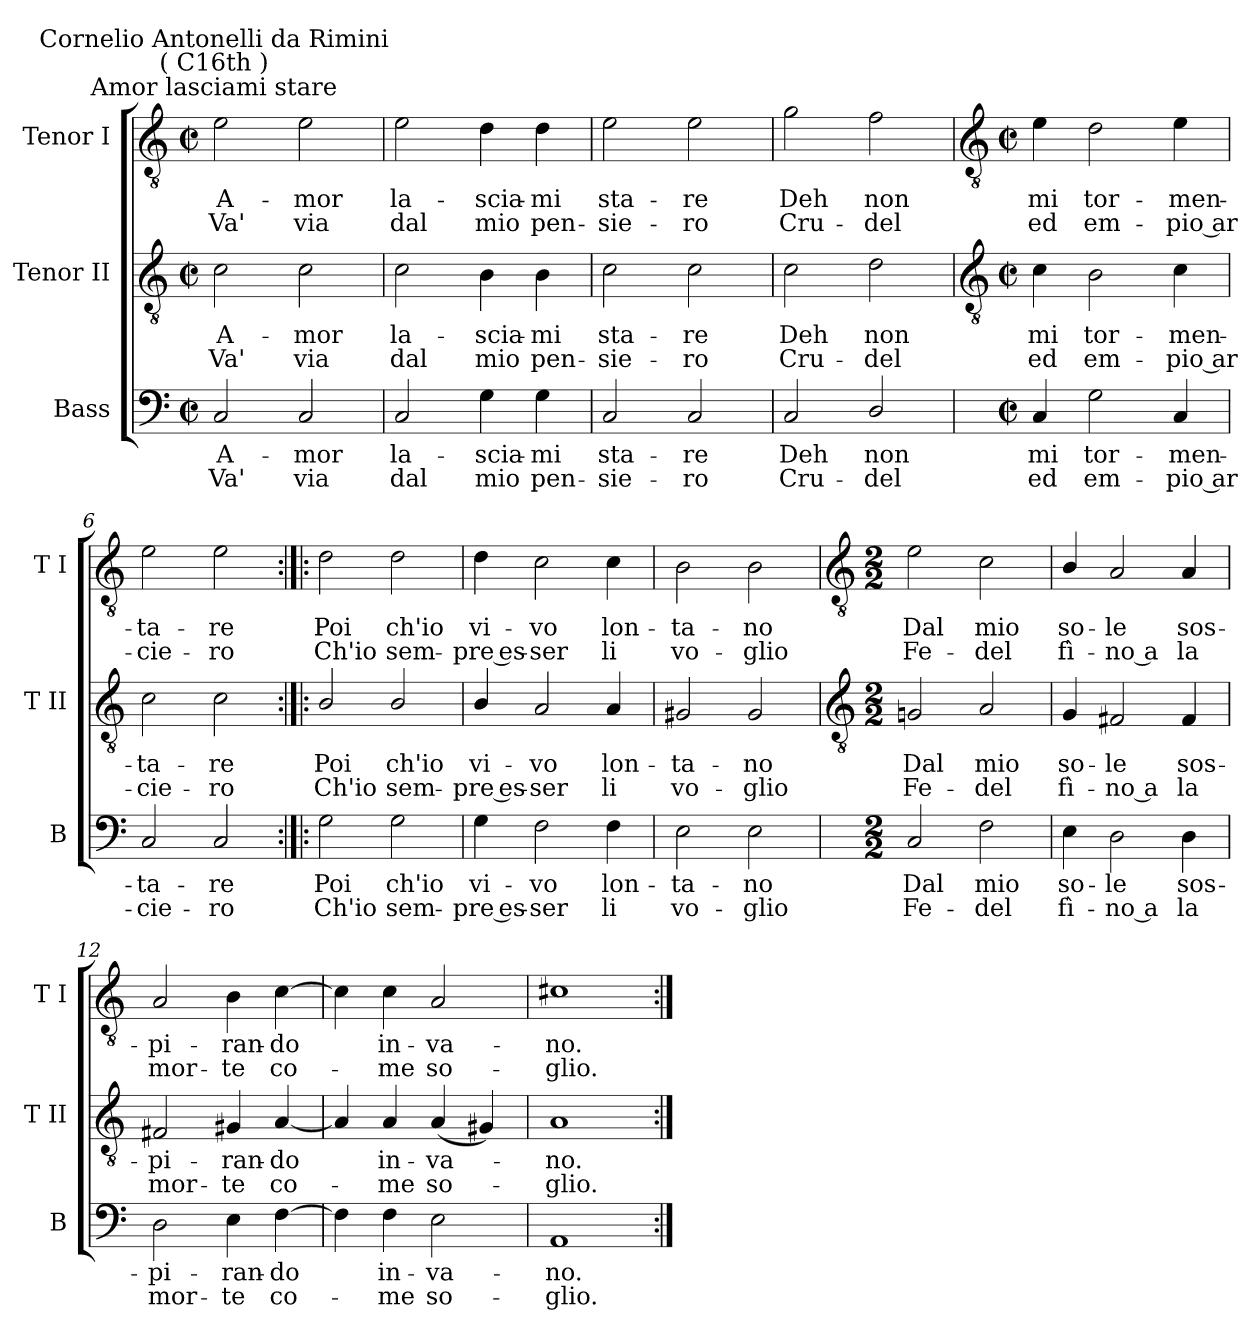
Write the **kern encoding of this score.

**kern	**text	**text	**kern	**text	**text	**kern	**text	**text
*part3	*part3	*part3	*part2	*part2	*part2	*part1	*part1	*part1
*staff3	*staff3	*staff3	*staff2	*staff2	*staff2	*staff1	*staff1	*staff1
*I"Bass	*	*	*I"Tenor II	*	*	*I"Tenor I	*	*
*I'B	*	*	*I'T II	*	*	*I'T I	*	*
*clefF4	*	*	*clefGv2	*	*	*clefGv2	*	*
*k[]	*	*	*k[]	*	*	*k[]	*	*
*C:	*	*	*C:	*	*	*C:	*	*
*M2/2	*	*	*M2/2	*	*	*M2/2	*	*
*met(c|)	*	*	*met(c|)	*	*	*met(c|)	*	*
=1	=1	=1	=1	=1	=1	=1	=1	=1
!	!	!	!	!	!	!LO:TX:a:cj:t=Amor lasciami stare	!	!
!	!	!	!	!	!	!LO:TX:a:cj:t=Cornelio Antonelli da Rimini\n( C16th )	!	!
!	!LO:LY:b	!LO:LY:b	!	!LO:LY:b	!LO:LY:b	!	!LO:LY:b	!LO:LY:b
2C	A-	-Va'	2c	A-	-Va'	2e	A-	-Va'
!	!LO:LY:b	!LO:LY:b	!	!LO:LY:b	!LO:LY:b	!	!LO:LY:b	!LO:LY:b
2C	mor	via	2c	mor	via	2e	mor	via
=2	=2	=2	=2	=2	=2	=2	=2	=2
!	!LO:LY:b	!LO:LY:b	!	!LO:LY:b	!LO:LY:b	!	!LO:LY:b	!LO:LY:b
2C	la-	-dal	2c	la-	-dal	2e	la-	-dal
!	!LO:LY:b	!LO:LY:b	!	!LO:LY:b	!LO:LY:b	!	!LO:LY:b	!LO:LY:b
4G	scia-	-mio	4B	scia-	-mio	4d	scia-	-mio
!	!LO:LY:b	!LO:LY:b	!	!LO:LY:b	!LO:LY:b	!	!LO:LY:b	!LO:LY:b
4G	mi	pen-	4B	mi	pen-	4d	mi	pen-
=3	=3	=3	=3	=3	=3	=3	=3	=3
!	!LO:LY:b	!LO:LY:b	!	!LO:LY:b	!LO:LY:b	!	!LO:LY:b	!LO:LY:b
2C	-sta-	-sie-	2c	-sta-	-sie-	2e	-sta-	-sie-
!	!LO:LY:b	!LO:LY:b	!	!LO:LY:b	!LO:LY:b	!	!LO:LY:b	!LO:LY:b
2C	-re	ro	2c	-re	ro	2e	-re	ro
=4	=4	=4	=4	=4	=4	=4	=4	=4
!	!LO:LY:b	!LO:LY:b	!	!LO:LY:b	!LO:LY:b	!	!LO:LY:b	!LO:LY:b
2C	Deh	Cru-	2c	Deh	Cru-	2g	Deh	Cru-
!	!LO:LY:b	!LO:LY:b	!	!LO:LY:b	!LO:LY:b	!	!LO:LY:b	!LO:LY:b
2D/	-non	del	2d	-non	del	2f	-non	del
!!LO:LB:g=z
=5	=5	=5	=5	=5	=5	=5	=5	=5
*	*	*	*clefGv2	*	*	*clefGv2	*	*
*M2/2	*	*	*M2/2	*	*	*M2/2	*	*
*met(c|)	*	*	*met(c|)	*	*	*met(c|)	*	*
!	!LO:LY:b	!LO:LY:b	!	!LO:LY:b	!LO:LY:b	!	!LO:LY:b	!LO:LY:b
4C	mi	ed	4c	mi	ed	4e	mi	ed
!	!LO:LY:b	!LO:LY:b	!	!LO:LY:b	!LO:LY:b	!	!LO:LY:b	!LO:LY:b
2G	tor-	-em-	2B	tor-	-em-	2d	tor-	-em-
!	!LO:LY:b	!LO:LY:b	!	!LO:LY:b	!LO:LY:b	!	!LO:LY:b	!LO:LY:b
4C	-men-	-pio ar-	4c	-men-	-pio ar-	4e	-men-	-pio ar-
=6	=6	=6	=6	=6	=6	=6	=6	=6
!	!LO:LY:b	!LO:LY:b	!	!LO:LY:b	!LO:LY:b	!	!LO:LY:b	!LO:LY:b
2C	-ta-	-cie-	2c	-ta-	-cie-	2e	-ta-	-cie-
!	!LO:LY:b	!LO:LY:b	!	!LO:LY:b	!LO:LY:b	!	!LO:LY:b	!LO:LY:b
2C	-re	ro	2c	-re	ro	2e	-re	ro
=7:|!|:	=7:|!|:	=7:|!|:	=7:|!|:	=7:|!|:	=7:|!|:	=7:|!|:	=7:|!|:	=7:|!|:
!	!LO:LY:b	!LO:LY:b	!	!LO:LY:b	!LO:LY:b	!	!LO:LY:b	!LO:LY:b
2G	Poi	Ch'io	2B/	Poi	Ch'io	2d	Poi	Ch'io
!	!LO:LY:b	!LO:LY:b	!	!LO:LY:b	!LO:LY:b	!	!LO:LY:b	!LO:LY:b
2G	ch'io	sem-	2B/	ch'io	sem-	2d	ch'io	sem-
=8	=8	=8	=8	=8	=8	=8	=8	=8
!	!LO:LY:b	!LO:LY:b	!	!LO:LY:b	!LO:LY:b	!	!LO:LY:b	!LO:LY:b
4G	-vi-	-pre es-	4B/	-vi-	-pre es-	4d	-vi-	-pre es-
!	!LO:LY:b	!LO:LY:b	!	!LO:LY:b	!LO:LY:b	!	!LO:LY:b	!LO:LY:b
2F	-vo	ser	2A	-vo	ser	2c	-vo	ser
!	!LO:LY:b	!LO:LY:b	!	!LO:LY:b	!LO:LY:b	!	!LO:LY:b	!LO:LY:b
4F	lon-	-li	4A	lon-	-li	4c	lon-	-li
=9	=9	=9	=9	=9	=9	=9	=9	=9
!	!LO:LY:b	!LO:LY:b	!	!LO:LY:b	!LO:LY:b	!	!LO:LY:b	!LO:LY:b
2E	ta-	-vo-	2G#X	ta-	-vo-	2B	ta-	-vo-
!	!LO:LY:b	!LO:LY:b	!	!LO:LY:b	!LO:LY:b	!	!LO:LY:b	!LO:LY:b
2E	-no	glio	2G#	-no	glio	2B	-no	glio
!!LO:LB:g=z
=10	=10	=10	=10	=10	=10	=10	=10	=10
*	*	*	*clefGv2	*	*	*clefGv2	*	*
*M2/2	*	*	*M2/2	*	*	*M2/2	*	*
!	!LO:LY:b	!LO:LY:b	!	!LO:LY:b	!LO:LY:b	!	!LO:LY:b	!LO:LY:b
2C	Dal	Fe-	2Gn	Dal	Fe-	2e	Dal	Fe-
!	!LO:LY:b	!LO:LY:b	!	!LO:LY:b	!LO:LY:b	!	!LO:LY:b	!LO:LY:b
2F	-mio	del	2A	-mio	del	2c	-mio	del
=11	=11	=11	=11	=11	=11	=11	=11	=11
!	!LO:LY:b	!LO:LY:b	!	!LO:LY:b	!LO:LY:b	!	!LO:LY:b	!LO:LY:b
4E	so-	-fì-	4G	so-	-fì-	4B/	so-	-fì-
!	!LO:LY:b	!LO:LY:b	!	!LO:LY:b	!LO:LY:b	!	!LO:LY:b	!LO:LY:b
2D	-le	no a	2F#X	-le	no a	2A	-le	no a
!	!LO:LY:b	!LO:LY:b	!	!LO:LY:b	!LO:LY:b	!	!LO:LY:b	!LO:LY:b
4D	sos-	-la	4F#	sos-	-la	4A	sos-	-la
=12	=12	=12	=12	=12	=12	=12	=12	=12
!	!LO:LY:b	!LO:LY:b	!	!LO:LY:b	!LO:LY:b	!	!LO:LY:b	!LO:LY:b
2D	pi-	-mor-	2F#X	pi-	-mor-	2A	pi-	-mor-
!	!LO:LY:b	!LO:LY:b	!	!LO:LY:b	!LO:LY:b	!	!LO:LY:b	!LO:LY:b
4E	-ran-	-te	4G#X	-ran-	-te	4B	-ran-	-te
!	!LO:LY:b	!LO:LY:b	!	!LO:LY:b	!LO:LY:b	!	!LO:LY:b	!LO:LY:b
[4F	do	co-	[4A	do	co-	[4c	do	co-
=13	=13	=13	=13	=13	=13	=13	=13	=13
4F]	.	.	4A]	.	.	4c]	.	.
!	!LO:LY:b	!LO:LY:b	!	!LO:LY:b	!LO:LY:b	!	!LO:LY:b	!LO:LY:b
4F	in-	-me	4A	in-	-me	4c	in-	-me
!	!LO:LY:b	!LO:LY:b	!	!LO:LY:b	!LO:LY:b	!	!LO:LY:b	!LO:LY:b
2E	va-	-so-	(<4A	va-	so-	2A	va-	-so-
.	.	.	4G#X)	.	.	.	.	.
=14	=14	=14	=14	=14	=14	=14	=14	=14
!	!LO:LY:b	!LO:LY:b	!	!LO:LY:b	!LO:LY:b	!	!LO:LY:b	!LO:LY:b
1AA	-no.	glio.	1A	no.	glio.	1c#X	-no.	glio.
=:|!	=:|!	=:|!	=:|!	=:|!	=:|!	=:|!	=:|!	=:|!
*-	*-	*-	*-	*-	*-	*-	*-	*-
